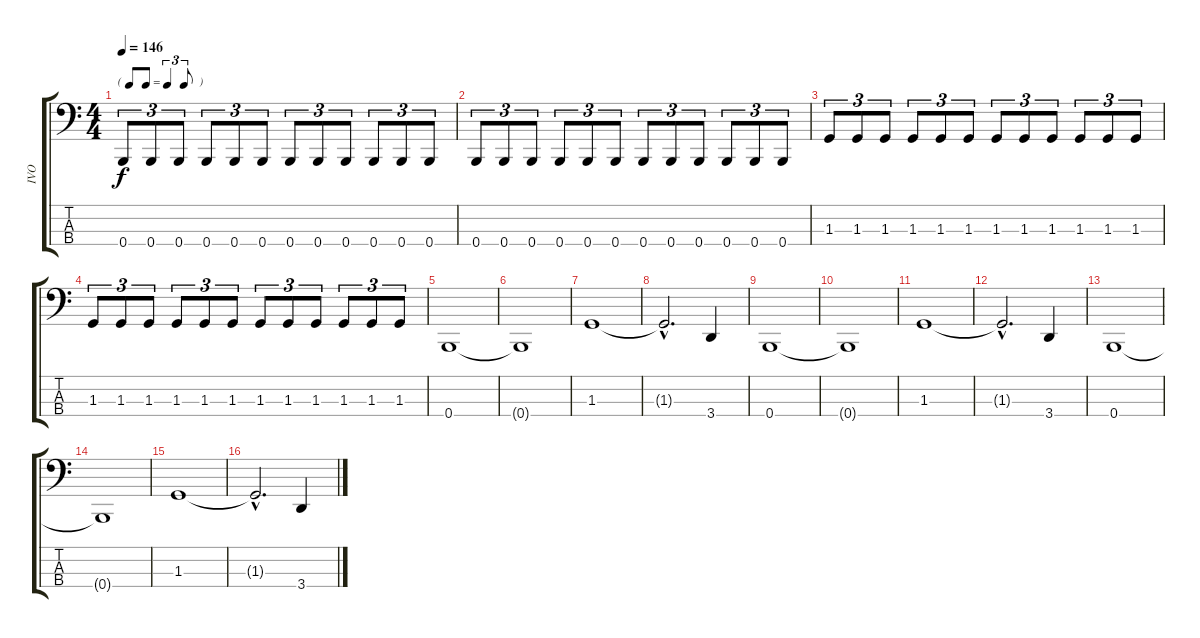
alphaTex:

\track ("IVO" "IVO") {instrument electricbasspick}
\staff {score tabs}
\tuning (E2 B1 Gb1 B0) {hide}
\ts (4 4)
\tf triplet8th
\tempo 146
\clef f4
\ks c
0.4.8{tu (3 2) dy f} 0.4.8{tu (3 2)} 0.4.8{tu (3 2)} 0.4.8{tu (3 2)} 0.4.8{tu (3 2)} 0.4.8{tu (3 2)} 0.4.8{tu (3 2)} 0.4.8{tu (3 2)} 0.4.8{tu (3 2)} 0.4.8{tu (3 2)} 0.4.8{tu (3 2)} 0.4.8{tu (3 2)} |
0.4.8{tu (3 2)} 0.4.8{tu (3 2)} 0.4.8{tu (3 2)} 0.4.8{tu (3 2)} 0.4.8{tu (3 2)} 0.4.8{tu (3 2)} 0.4.8{tu (3 2)} 0.4.8{tu (3 2)} 0.4.8{tu (3 2)} 0.4.8{tu (3 2)} 0.4.8{tu (3 2)} 0.4.8{tu (3 2)} |
1.3.8{tu (3 2)} 1.3.8{tu (3 2)} 1.3.8{tu (3 2)} 1.3.8{tu (3 2)} 1.3.8{tu (3 2)} 1.3.8{tu (3 2)} 1.3.8{tu (3 2)} 1.3.8{tu (3 2)} 1.3.8{tu (3 2)} 1.3.8{tu (3 2)} 1.3.8{tu (3 2)} 1.3.8{tu (3 2)} |
1.3.8{tu (3 2)} 1.3.8{tu (3 2)} 1.3.8{tu (3 2)} 1.3.8{tu (3 2)} 1.3.8{tu (3 2)} 1.3.8{tu (3 2)} 1.3.8{tu (3 2)} 1.3.8{tu (3 2)} 1.3.8{tu (3 2)} 1.3.8{tu (3 2)} 1.3.8{tu (3 2)} 1.3.8{tu (3 2)} |
0.4.1 |
0.4{t}.1 |
1.3.1 |
1.3{hac t}.2{d} 3.4.4 |
0.4.1 |
0.4{t}.1 |
1.3.1 |
1.3{hac t}.2{d} 3.4.4 |
0.4.1 |
0.4{t}.1 |
1.3.1 |
1.3{hac t}.2{d} 3.4.4
